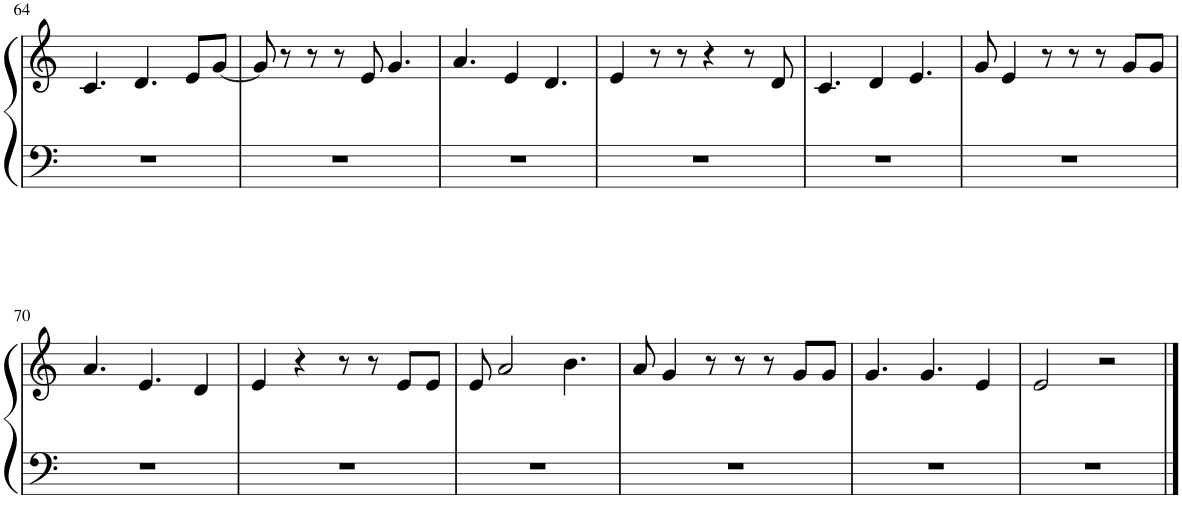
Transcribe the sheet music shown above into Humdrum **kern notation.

**kern	**kern
*part1	*part1
*staff2	*staff1
*I"Piano	*
*I'Pno.	*
!!LO:PB:g=z
*clefF4	*clefG2
*k[]	*k[]
*M4/4	*M4/4
=64	=64
1r	4.c/
.	4.d/
.	8e/L
.	[8g/J
=65	=65
1r	8g/]
.	8r
.	8r
.	8r
.	8e/
.	4.g/
=66	=66
1r	4.a/
.	4e/
.	4.d/
=67	=67
1r	4e/
.	8r
.	8r
.	4r
.	8r
.	8d/
=68	=68
1r	4.c/
.	4d/
.	4.e/
=69	=69
1r	8g/
.	4e/
.	8r
.	8r
.	8r
.	8g/L
.	8g/J
!!LO:LB:g=z
=70	=70
1r	4.a/
.	4.e/
.	4d/
=71	=71
1r	4e/
.	4r
.	8r
.	8r
.	8e/L
.	8e/J
=72	=72
1r	8e/
.	2a/
.	4.b\
=73	=73
1r	8a/
.	4g/
.	8r
.	8r
.	8r
.	8g/L
.	8g/J
=74	=74
1r	4.g/
.	4.g/
.	4e/
=75	=75
1r	2e/
.	2r
==	==
*-	*-
